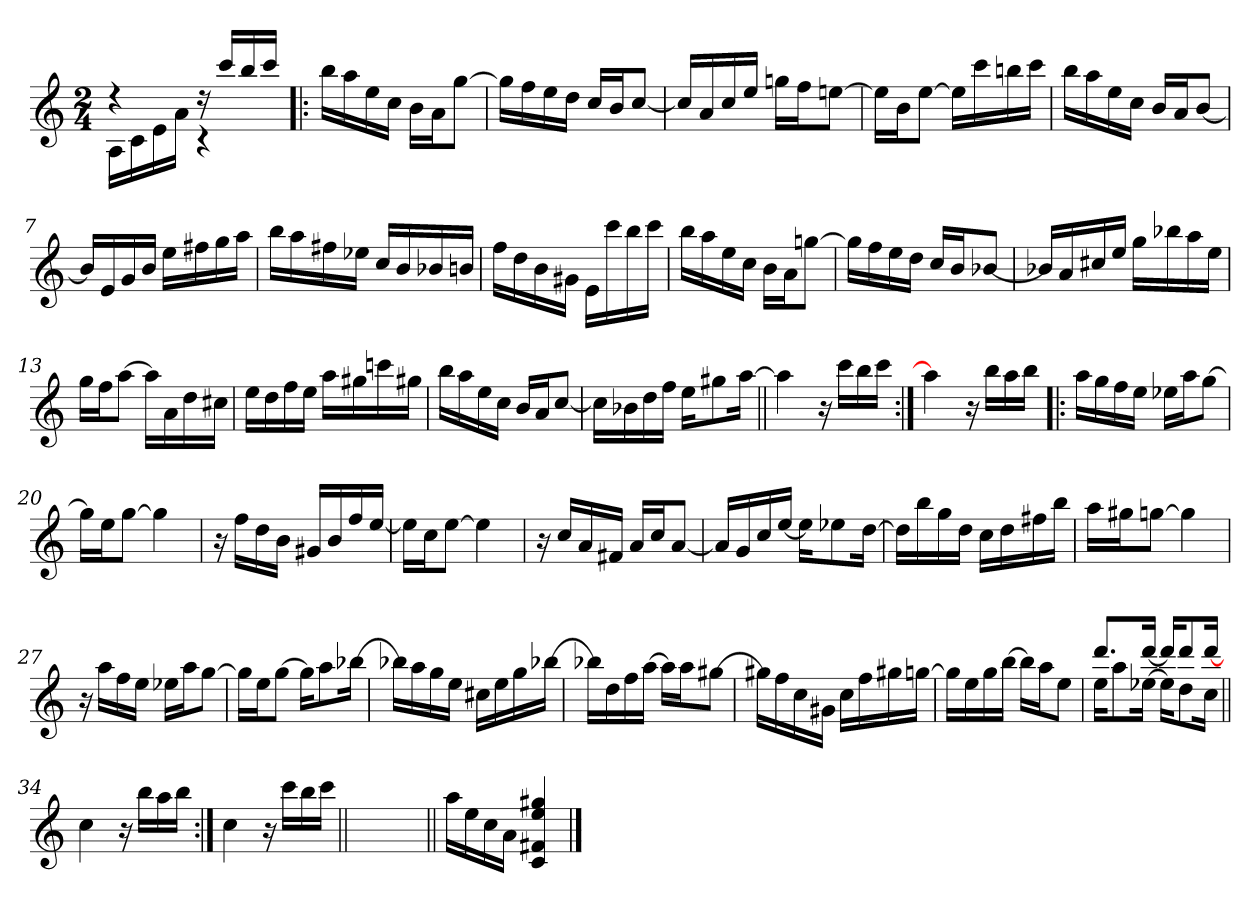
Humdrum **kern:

**kern
*part1
*staff1
*clefG2
*k[]
*C:
*M2/4
=1
*^
4rdd	16A\LL
.	16c\
.	16e\
.	16a\JJ
16rdd	4rc
16ccc/LL	.
16bb/	.
16ccc/JJ	.
*v	*v
=2!|:
16bb\LL
16aa\
16ee\
16cc\JJ
16b\LL
16a\J
[8gg\J
=3
16gg\LL]
16ff\
16ee\
16dd\JJ
16cc/LL
16b/J
[8cc/J
=4
16cc/LL]
16a/
16cc/
16ee/JJ
16ggn\LL
16ff\J
[8een\J
!!LO:LB:g=z
=5
16ee\LL]
16b\J
[8ee\J
16ee\LL]
16ccc\
16bbn\
16ccc\JJ
=6
16bb\LL
16aa\
16ee\
16cc\JJ
16b/LL
16a/J
[8b/J
=7
16b/LL]
16e/
16g/
16b/JJ
16ee\LL
16ff#X\
16gg\
16aa\JJ
=8
16bb\LL
16aa\
16ff#X\
16ee-X\JJ
16cc/LL
16b/
16b-X/
16bn/JJ
!!LO:LB:g=z
=9
16ff\LL
16dd\
16b\
16g#X\JJ
16e\LL
16ccc\
16bb\
16ccc\JJ
=10
16bb\LL
16aa\
16ee\
16cc\JJ
16b\LL
16a\J
[8ggn\J
=11
16gg\LL]
16ff\
16ee\
16dd\JJ
16cc/LL
16b/J
[8b-X/J
=12
16b-X/LL]
16a/
16cc#X/
16ee/JJ
16gg\LL
16bb-X\
16aa\
16ee\JJ
!!LO:LB:g=z
=13
16gg\LL
16ff\J
[8aa\J
16aa\LL]
16a\
16dd\
16cc#X\JJ
=14
16ee\LL
16dd\
16ff\
16ee\JJ
16aa\LL
16gg#X\
16cccn\
16gg#X\JJ
=15
16bb\LL
16aa\
16ee\
16cc\JJ
16b/LL
16a/J
[8cc/J
=16
16cc\LL]
16b-X\
16dd\
16ff\JJ
16ee\KL
8gg#X\
[16aa\Jk
!!LO:LB:g=z
=17||
4aa\]
16r
16ccc\LL
16bb\
16ccc\JJ
=18:|!
4aa\]
16r
16bb\LL
16aa\
16bb\JJ
=19!|:
16aa\LL
16gg\
16ff\
16ee\JJ
16ee-X\LL
16aa\J
[8gg\J
=20
16gg\LL]
16ee\J
[8gg\J
4gg\]
!!LO:LB:g=z
=21
16r
16ff\LL
16dd\
16b\JJ
16g#X/LL
16b/
16ff/
[16ee/JJ
=22
16ee\LL]
16cc\J
[8ee\J
4ee\]
=23
16r
16cc/LL
16a/
16f#X/JJ
16a/LL
16cc/J
[8a/J
=24
16a/LL]
16g/
16cc/
[16ee/JJ
16ee\KL]
8ee-X\
[16dd\Jk
=25
16dd\LL]
16bb\
16gg\
16dd\JJ
16cc\LL
16dd\
16ff#X\
16bb\JJ
!!LO:LB:g=z
=26
16aa\LL
16gg#X\J
[8ggn\J
4gg\]
=27
16r
16aa\LL
16ff\
16ee\JJ
16ee-X\LL
16aa\J
[8gg\J
=28
16gg\LL]
16ee\J
[8gg\J
16gg\KL]
8aa\
[16bb-X\Jk
=29
16bb-X\LL]
16aa\
16gg\
16ee\JJ
16cc#X\LL
16ee\
16gg\
[16bb-X\JJ
!!LO:LB:g=z
=30
16bb-X\LL]
16dd\
16ff\
[16aa\JJ
16aa\LL]
16aa\J
[8gg#X\J
=31
16gg#X\LL]
16ff\
16cc\
16g#X\JJ
16cc\LL
16ff\
16gg#X\
[16ggn\JJ
=32
16gg\LL]
16ee\
16gg\
[16bb\JJ
16bb\LL]
16aa\J
8ee\J
=33
*^
16ee\KL	8.ddd!/L
8aa\	.
[<16ee-X\Jk	[>16ddd!/Jk
16ee-\KL]	16ddd!/KL]
8dd\	8ddd!/
16cc\Jk	[>16ddd!/Jk
*v	*v
!!LO:LB:g=z
=34||
4cc\
16r
16bb\LL
16aa\
16bb\JJ
=35:|!
4cc\
16r
16ccc\LL
16bb\
16ccc\JJ
=36||
2ryy
=37||
16aa\LL
16ee\
16cc\
16a\JJ
4c/ 4f#X/ 4ee/ 4gg#X/
==
*-
